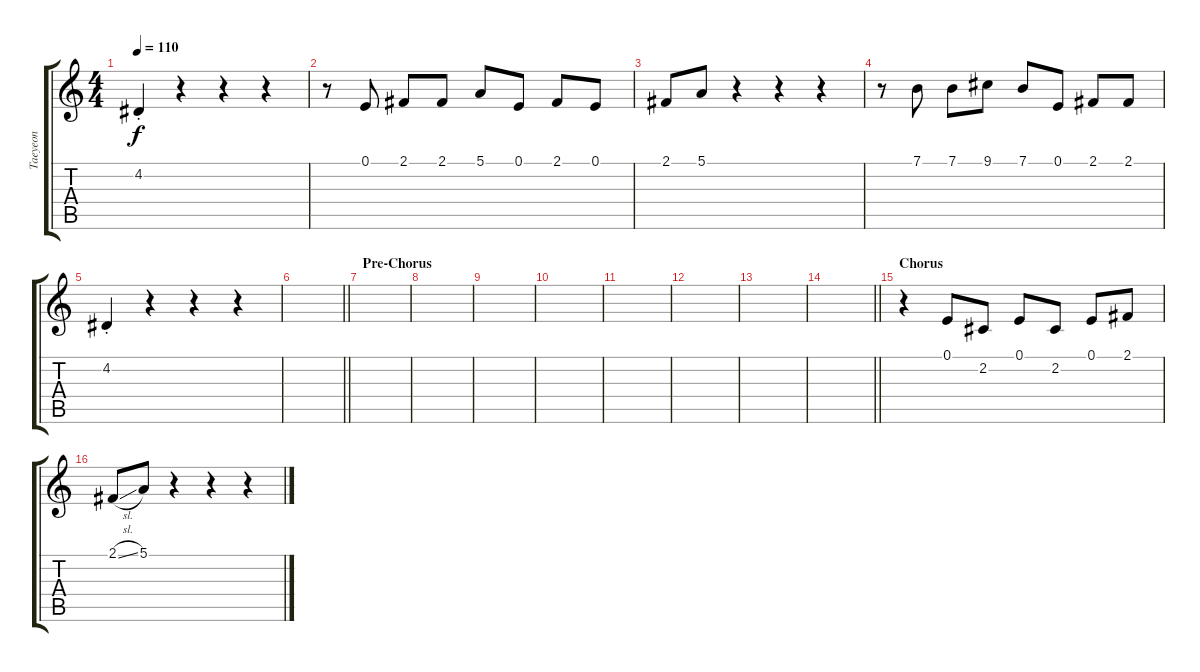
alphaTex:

\track ("Taeyeon" "Taeyeon") {instrument flute}
\staff {score tabs}
\tuning (E4 B3 G3 D3 A2 E2) {hide}
\ts (4 4)
\tempo 110
\clef g2
\ks c
4.2{st}.4{dy f} r.4 r.4 r.4 |
r.8 0.1.8 2.1.8 2.1.8 5.1.8 0.1.8 2.1.8 0.1.8 |
2.1.8 5.1.8 r.4 r.4 r.4 |
r.8 7.1.8 7.1.8 9.1.8 7.1.8 0.1.8 2.1.8 2.1.8 |
4.2{st}.4 r.4 r.4 r.4 |
\barLineRight lightlight
|
\section ("" "Pre-Chorus")
|
|
|
|
|
|
|
\barLineRight lightlight
|
\section ("" "Chorus")
r.4 0.1.8 2.2.8 0.1.8 2.2.8 0.1.8 2.1.8 |
2.1{sl}.8 5.1.8 r.4 r.4 r.4
